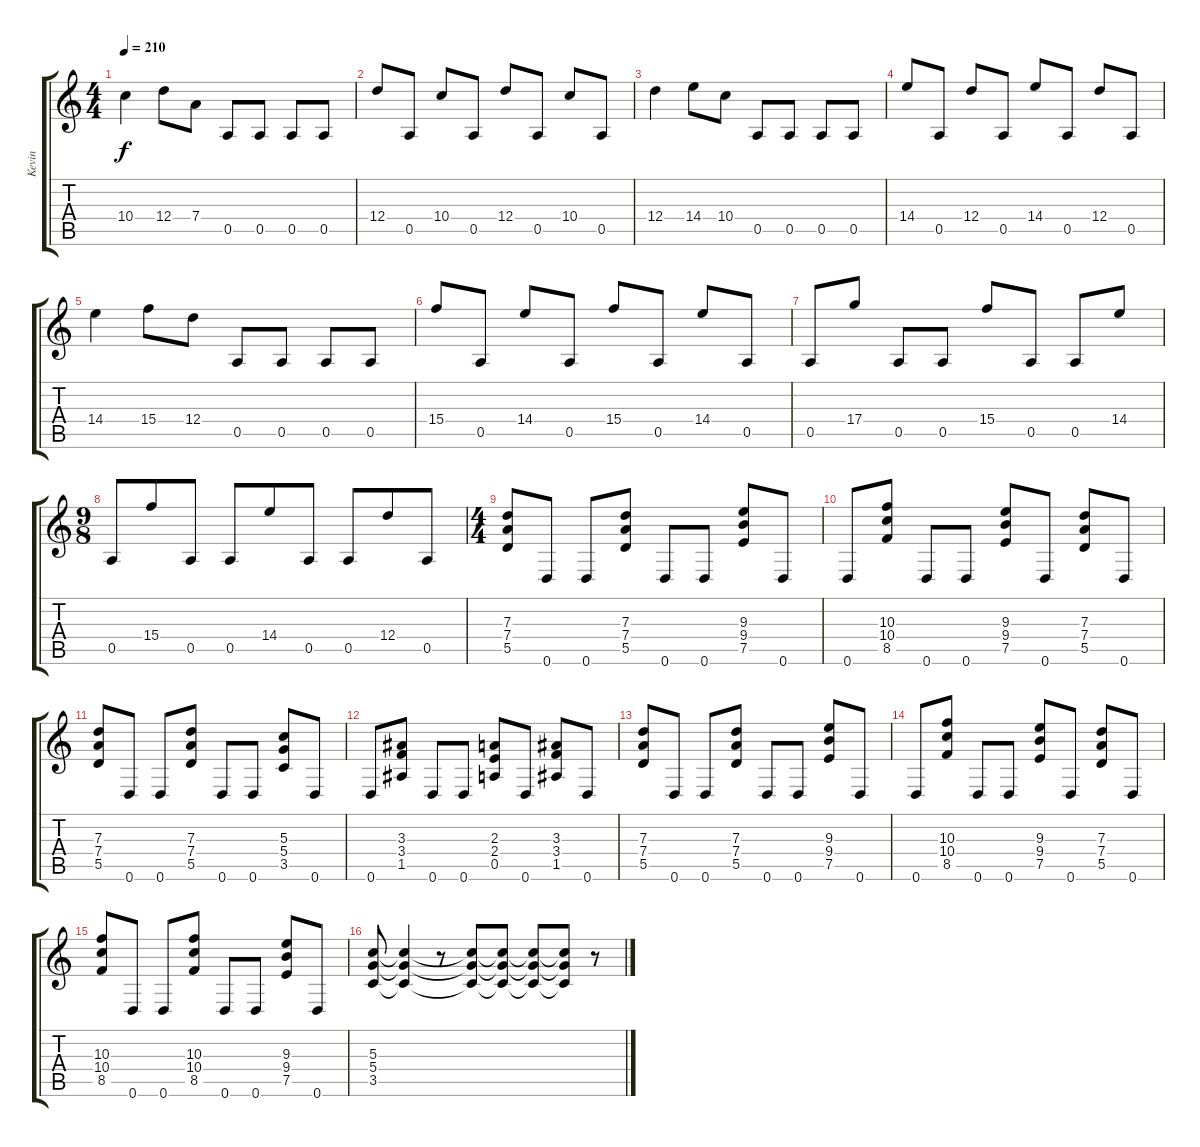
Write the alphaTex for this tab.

\track ("Kevin" "Kevin") {instrument distortionguitar}
\staff {score tabs}
\tuning (E4 B3 G3 D3 A2 D2) {hide}
\ts (4 4)
\tempo 210
\clef g2
\ks c
10.4.4{dy f} 12.4.8 7.4.8 0.5.8 0.5.8 0.5.8 0.5.8 |
12.4.8 0.5.8 10.4.8 0.5.8 12.4.8 0.5.8 10.4.8 0.5.8 |
12.4.4 14.4.8 10.4.8 0.5.8 0.5.8 0.5.8 0.5.8 |
14.4.8 0.5.8 12.4.8 0.5.8 14.4.8 0.5.8 12.4.8 0.5.8 |
14.4.4 15.4.8 12.4.8 0.5.8 0.5.8 0.5.8 0.5.8 |
15.4.8 0.5.8 14.4.8 0.5.8 15.4.8 0.5.8 14.4.8 0.5.8 |
0.5.8 17.4.8 0.5.8 0.5.8 15.4.8 0.5.8 0.5.8 14.4.8 |
\ts (9 8)
0.5.8 15.4.8 0.5.8 0.5.8 14.4.8 0.5.8 0.5.8 12.4.8 0.5.8 |
\ts (4 4)
(7.3 7.4 5.5).8 0.6.8 0.6.8 (7.3 7.4 5.5).8 0.6.8 0.6.8 (9.3 9.4 7.5).8 0.6.8 |
0.6.8 (10.3 10.4 8.5).8 0.6.8 0.6.8 (9.3 9.4 7.5).8 0.6.8 (7.3 7.4 5.5).8 0.6.8 |
(7.3 7.4 5.5).8 0.6.8 0.6.8 (7.3 7.4 5.5).8 0.6.8 0.6.8 (5.3 5.4 3.5).8 0.6.8 |
0.6.8 (3.3 3.4 1.5).8 0.6.8 0.6.8 (2.3 2.4 0.5).8 0.6.8 (3.3 3.4 1.5).8 0.6.8 |
(7.3 7.4 5.5).8 0.6.8 0.6.8 (7.3 7.4 5.5).8 0.6.8 0.6.8 (9.3 9.4 7.5).8 0.6.8 |
0.6.8 (10.3 10.4 8.5).8 0.6.8 0.6.8 (9.3 9.4 7.5).8 0.6.8 (7.3 7.4 5.5).8 0.6.8 |
(10.3 10.4 8.5).8 0.6.8 0.6.8 (10.3 10.4 8.5).8 0.6.8 0.6.8 (9.3 9.4 7.5).8 0.6.8 |
(5.3 5.4 3.5).8 (5.3{t} 5.4{t} 3.5{t}).4 r.8 (5.3{t} 5.4{t} 3.5{t}).8 (5.3{t} 5.4{t} 3.5{t}).8 (5.3{t} 5.4{t} 3.5{t}).8 (5.3{t} 5.4{t} 3.5{t}).8 r.8
